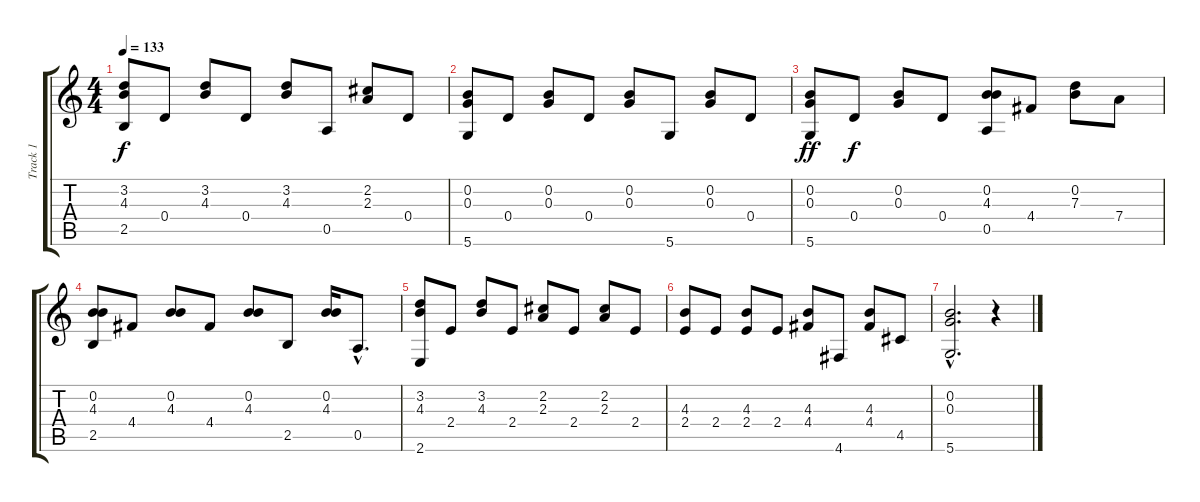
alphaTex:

\track ("Track 1" "Track 1") {instrument acousticguitarnylon}
\staff {score tabs}
\tuning (E4 B3 G3 D3 A2 D2) {hide}
\ts (4 4)
\tempo 133
\clef g2
\ks c
(3.2 4.3 2.5).8{dy f} 0.4.8 (3.2 4.3).8 0.4.8 (3.2 4.3).8 0.5.8 (2.2 2.3).8 0.4.8 |
(0.2 0.3 5.6).8 0.4.8 (0.2 0.3).8 0.4.8 (0.2 0.3).8 5.6.8 (0.2 0.3).8 0.4.8 |
(0.2 0.3 5.6).8{dy ff} 0.4.8{dy f} (0.2 0.3).8 0.4.8 (0.2 4.3 0.5).8 4.4.8 (0.2 7.3).8 7.4.8 |
(0.2 4.3 2.5).8 4.4.8 (0.2 4.3).8 4.4.8 (0.2 4.3).8 2.5.8 (0.2 4.3).16 0.5{hac}.8{d} |
(3.2 4.3 2.6).8 2.4.8 (3.2 4.3).8 2.4.8 (2.2 2.3).8 2.4.8 (2.2 2.3).8 2.4.8 |
(4.3 2.4).8 2.4.8 (4.3 2.4).8 2.4.8 (4.3 4.4).8 4.6.8 (4.3 4.4).8 4.5.8 |
(0.2{hac} 0.3{hac} 5.6).2{d} r.4
